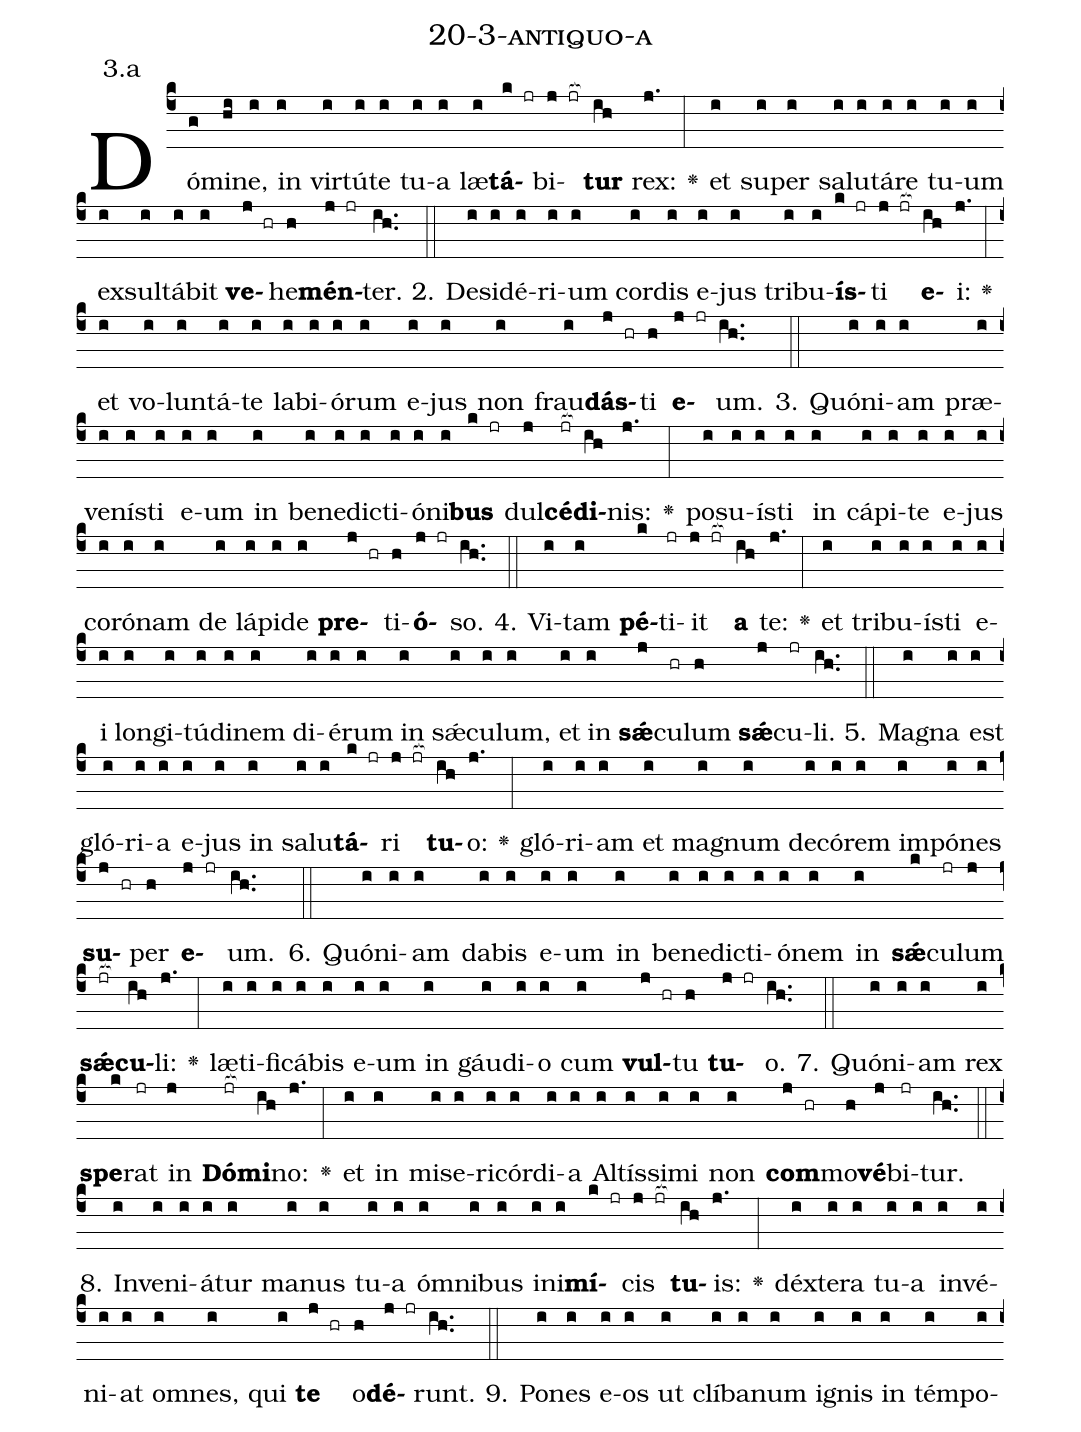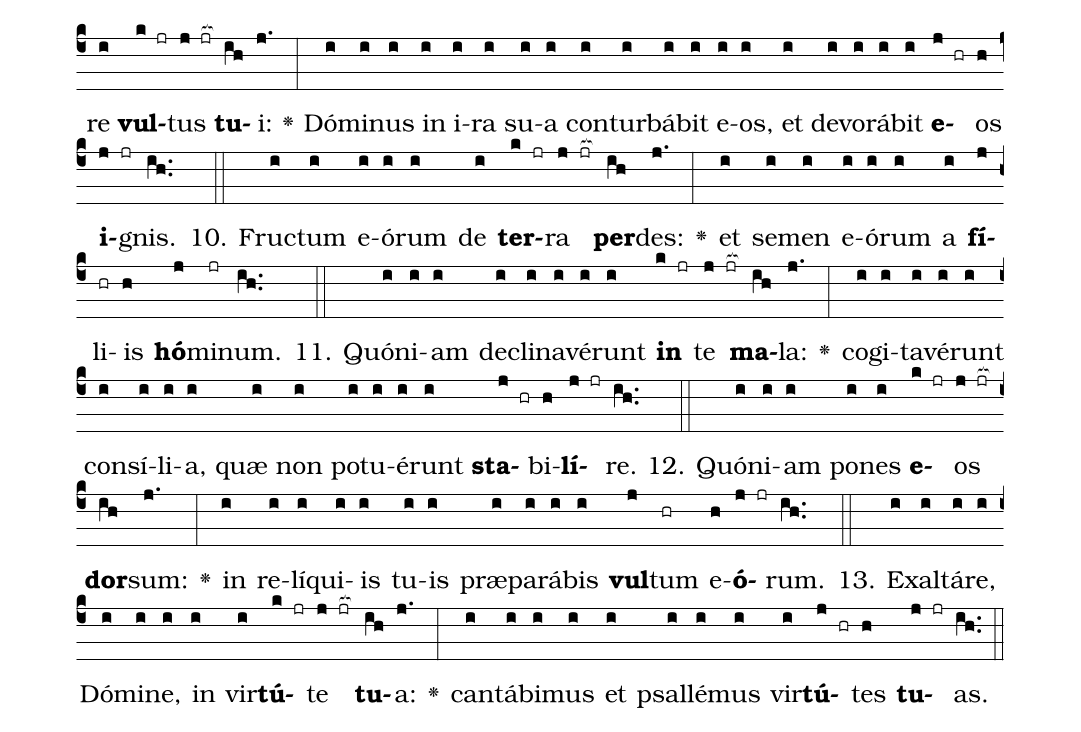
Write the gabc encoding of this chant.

name: 20-3-antiquo-a;
annotation: 3.a;
%%
(c4)Dó(g)mi(hi)ne,(i) in(i) vir(i)tú(i)te(i) tu(i)a(i) læ(i)<b>tá</b>(k jr)bi(j jr[ocb:1{])<b>tur</b>(ih[ocb:0}]) rex:(j.) <v>\greheightstar</v>(:) et(i) su(i)per(i) sa(i)lu(i)tá(i)re(i) tu(i)um(i) ex(i)sul(i)tá(i)bit(i) <b>ve</b>(j hr)he(h)<b>mén</b>(j jr)ter.(ih..) (::)
2. De(i)si(i)dé(i)ri(i)um(i) cor(i)dis(i) e(i)jus(i) tri(i)bu(i)<b>ís</b>(k jr)ti(j jr[ocb:1{]) <b>e</b>(ih[ocb:0}])i:(j.) <v>\greheightstar</v>(:) et(i) vo(i)lun(i)tá(i)te(i) la(i)bi(i)ó(i)rum(i) e(i)jus(i) non(i) frau(i)<b>dás</b>(j hr)ti(h) <b>e</b>(j jr)um.(ih..) (::)
3. Quón(i)i(i)am(i) præ(i)ve(i)nís(i)ti(i) e(i)um(i) in(i) be(i)ne(i)dic(i)ti(i)ó(i)ni(i)<b>bus</b>(k jr) dul(j)<b>cé</b>(jr[ocb:1{])<b>di</b>(ih[ocb:0}])nis:(j.) <v>\greheightstar</v>(:) po(i)su(i)ís(i)ti(i) in(i) cá(i)pi(i)te(i) e(i)jus(i) co(i)ró(i)nam(i) de(i) lá(i)pi(i)de(i) <b>pre</b>(j hr)ti(h)<b>ó</b>(j jr)so.(ih..) (::)
4. Vi(i)tam(i) <b>pé</b>(k)ti(jr)it(j jr[ocb:1{]) <b>a</b>(ih[ocb:0}]) te:(j.) <v>\greheightstar</v>(:) et(i) tri(i)bu(i)ís(i)ti(i) e(i)i(i) lon(i)gi(i)tú(i)di(i)nem(i) di(i)é(i)rum(i) in(i) sǽ(i)cu(i)lum,(i) et(i) in(i) <b>sǽ</b>(j)cu(hr)lum(h) <b>sǽ</b>(j)cu(jr)li.(ih..) (::)
5. Ma(i)gna(i) est(i) gló(i)ri(i)a(i) e(i)jus(i) in(i) sa(i)lu(i)<b>tá</b>(k jr)ri(j jr[ocb:1{]) <b>tu</b>(ih[ocb:0}])o:(j.) <v>\greheightstar</v>(:) gló(i)ri(i)am(i) et(i) ma(i)gnum(i) de(i)có(i)rem(i) im(i)pó(i)nes(i) <b>su</b>(j hr)per(h) <b>e</b>(j jr)um.(ih..) (::)
6. Quón(i)i(i)am(i) da(i)bis(i) e(i)um(i) in(i) be(i)ne(i)dic(i)ti(i)ó(i)nem(i) in(i) <b>sǽ</b>(k)cu(jr)lum(j) <b>sǽ</b>(jr[ocb:1{])<b>cu</b>(ih[ocb:0}])li:(j.) <v>\greheightstar</v>(:) læ(i)ti(i)fi(i)cá(i)bis(i) e(i)um(i) in(i) gáu(i)di(i)o(i) cum(i) <b>vul</b>(j hr)tu(h) <b>tu</b>(j jr)o.(ih..) (::)
7. Quón(i)i(i)am(i) rex(i) <b>spe</b>(k)rat(jr) in(j) <b>Dó</b>(jr[ocb:1{])<b>mi</b>(ih[ocb:0}])no:(j.) <v>\greheightstar</v>(:) et(i) in(i) mi(i)se(i)ri(i)cór(i)di(i)a(i) Al(i)tís(i)si(i)mi(i) non(i) <b>com</b>(j hr)mo(h)<b>vé</b>(j)bi(jr)tur.(ih..) (::)
8. In(i)ve(i)ni(i)á(i)tur(i) ma(i)nus(i) tu(i)a(i) óm(i)ni(i)bus(i) in(i)i(i)<b>mí</b>(k jr)cis(j jr[ocb:1{]) <b>tu</b>(ih[ocb:0}])is:(j.) <v>\greheightstar</v>(:) déx(i)te(i)ra(i) tu(i)a(i) in(i)vé(i)ni(i)at(i) om(i)nes,(i) qui(i) <b>te</b>(j hr) o(h)<b>dé</b>(j jr)runt.(ih..) (::)
9. Po(i)nes(i) e(i)os(i) ut(i) clí(i)ba(i)num(i) i(i)gnis(i) in(i) tém(i)po(i)re(i) <b>vul</b>(k jr)tus(j jr[ocb:1{]) <b>tu</b>(ih[ocb:0}])i:(j.) <v>\greheightstar</v>(:) Dó(i)mi(i)nus(i) in(i) i(i)ra(i) su(i)a(i) con(i)tur(i)bá(i)bit(i) e(i)os,(i) et(i) de(i)vo(i)rá(i)bit(i) <b>e</b>(j hr)os(h) <b>i</b>(j jr)gnis.(ih..) (::)
10. Fruc(i)tum(i) e(i)ó(i)rum(i) de(i) <b>ter</b>(k jr)ra(j jr[ocb:1{]) <b>per</b>(ih[ocb:0}])des:(j.) <v>\greheightstar</v>(:) et(i) se(i)men(i) e(i)ó(i)rum(i) a(i) <b>fí</b>(j)li(hr)is(h) <b>hó</b>(j)mi(jr)num.(ih..) (::)
11. Quón(i)i(i)am(i) de(i)cli(i)na(i)vé(i)runt(i) <b>in</b>(k jr) te(j jr[ocb:1{]) <b>ma</b>(ih[ocb:0}])la:(j.) <v>\greheightstar</v>(:) co(i)gi(i)ta(i)vé(i)runt(i) con(i)sí(i)li(i)a,(i) quæ(i) non(i) pot(i)u(i)é(i)runt(i) <b>sta</b>(j hr)bi(h)<b>lí</b>(j jr)re.(ih..) (::)
12. Quón(i)i(i)am(i) po(i)nes(i) <b>e</b>(k jr)os(j jr[ocb:1{]) <b>dor</b>(ih[ocb:0}])sum:(j.) <v>\greheightstar</v>(:) in(i) re(i)lí(i)qui(i)is(i) tu(i)is(i) præ(i)pa(i)rá(i)bis(i) <b>vul</b>(j)tum(hr) e(h)<b>ó</b>(j jr)rum.(ih..) (::)
13. Ex(i)al(i)tá(i)re,(i) Dó(i)mi(i)ne,(i) in(i) vir(i)<b>tú</b>(k jr)te(j jr[ocb:1{]) <b>tu</b>(ih[ocb:0}])a:(j.) <v>\greheightstar</v>(:) can(i)tá(i)bi(i)mus(i) et(i) psal(i)lé(i)mus(i) vir(i)<b>tú</b>(j hr)tes(h) <b>tu</b>(j jr)as.(ih..) (::)
